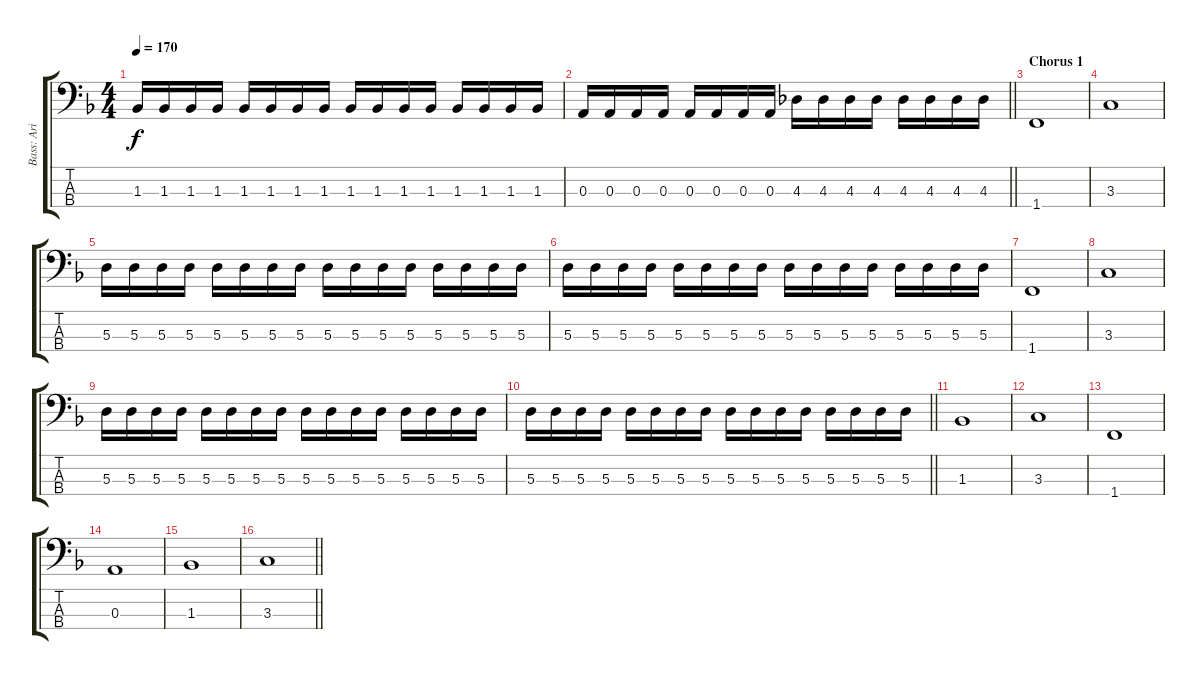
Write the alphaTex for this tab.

\track ("Bass: Ari Katajamäki" "Bass: Ari ") {instrument electricbassfinger}
\staff {score tabs}
\tuning (G2 D2 A1 E1) {hide}
\ts (4 4)
\tempo 170
\clef f4
\ks dminor
1.3.16{dy f} 1.3.16 1.3.16 1.3.16 1.3.16 1.3.16 1.3.16 1.3.16 1.3.16 1.3.16 1.3.16 1.3.16 1.3.16 1.3.16 1.3.16 1.3.16 |
\barLineRight lightlight
0.3.16 0.3.16 0.3.16 0.3.16 0.3.16 0.3.16 0.3.16 0.3.16 4.3.16 4.3.16 4.3.16 4.3.16 4.3.16 4.3.16 4.3.16 4.3.16 |
\section ("" "Chorus 1")
1.4.1 |
3.3.1 |
5.3.16 5.3.16 5.3.16 5.3.16 5.3.16 5.3.16 5.3.16 5.3.16 5.3.16 5.3.16 5.3.16 5.3.16 5.3.16 5.3.16 5.3.16 5.3.16 |
5.3.16 5.3.16 5.3.16 5.3.16 5.3.16 5.3.16 5.3.16 5.3.16 5.3.16 5.3.16 5.3.16 5.3.16 5.3.16 5.3.16 5.3.16 5.3.16 |
1.4.1 |
3.3.1 |
5.3.16 5.3.16 5.3.16 5.3.16 5.3.16 5.3.16 5.3.16 5.3.16 5.3.16 5.3.16 5.3.16 5.3.16 5.3.16 5.3.16 5.3.16 5.3.16 |
\barLineRight lightlight
5.3.16 5.3.16 5.3.16 5.3.16 5.3.16 5.3.16 5.3.16 5.3.16 5.3.16 5.3.16 5.3.16 5.3.16 5.3.16 5.3.16 5.3.16 5.3.16 |
1.3.1 |
3.3.1 |
1.4.1 |
0.3.1 |
1.3.1 |
\barLineRight lightlight
3.3.1
